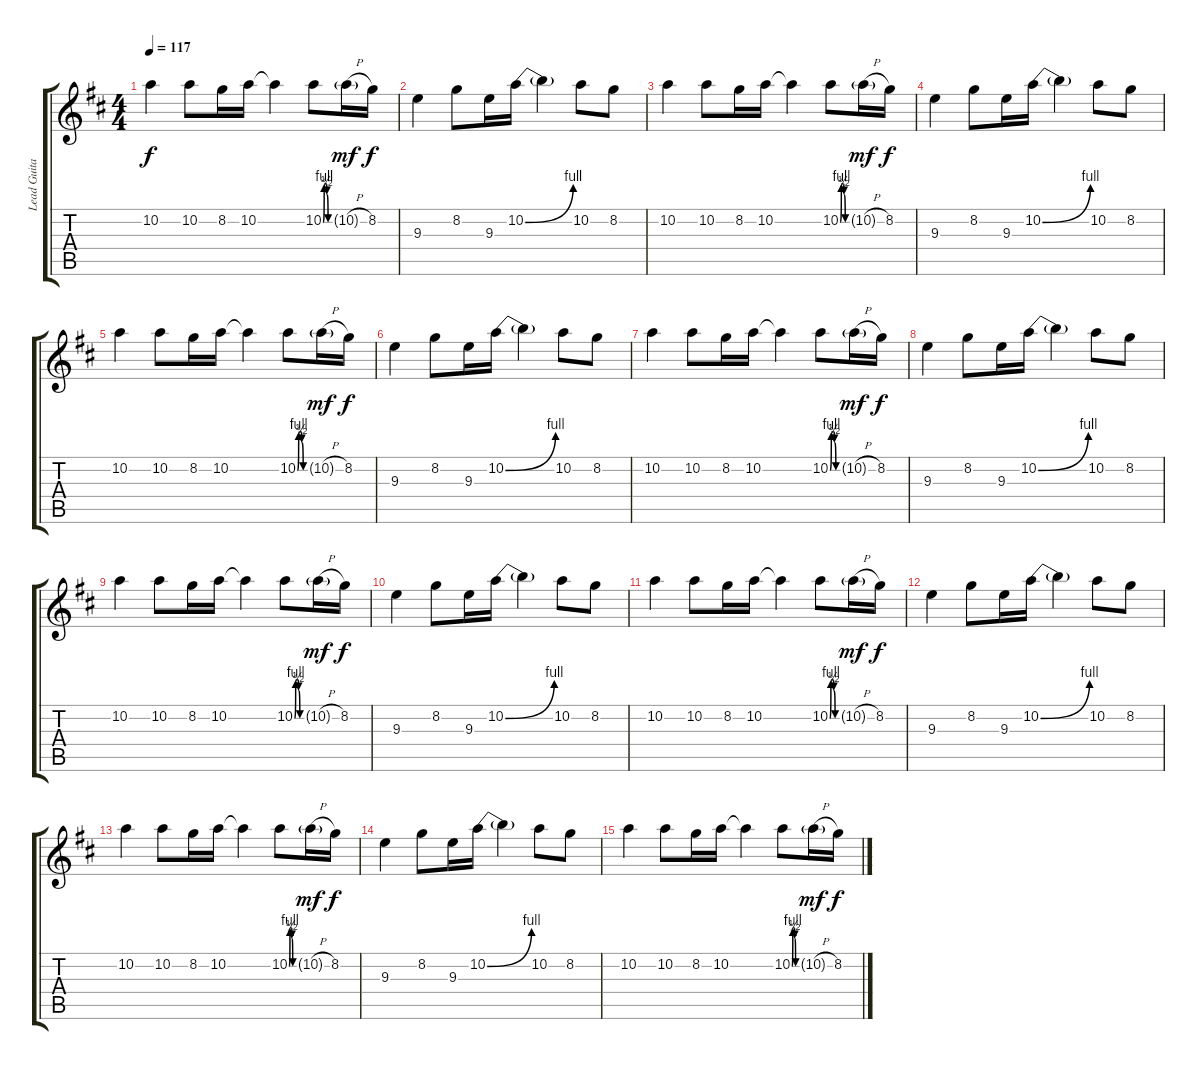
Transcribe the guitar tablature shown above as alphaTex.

\track ("Lead Guitar" "Lead Guita") {instrument overdrivenguitar}
\staff {score tabs}
\tuning (E4 B3 G3 D3 A2 E2) {hide}
\ts (4 4)
\tempo 117
\clef g2
\ks d
10.2.4{dy f} 10.2.8 8.2.16 10.2.16 10.2{t}.4 10.2{be (custom 0 0 9 4 15 4 30 4 33 2 36 2 45 0 60 0)}.8 10.2{h g}.16{dy mf} 8.2.16{dy f} |
9.3.4 8.2.8 9.3.16 10.2{be (bend 0 0 60 4)}.16 10.2{t}.4 10.2.8 8.2.8 |
10.2.4 10.2.8 8.2.16 10.2.16 10.2{t}.4 10.2{be (custom 0 0 9 4 15 4 30 4 33 2 36 2 45 0 60 0)}.8 10.2{h g}.16{dy mf} 8.2.16{dy f} |
9.3.4 8.2.8 9.3.16 10.2{be (bend 0 0 60 4)}.16 10.2{t}.4 10.2.8 8.2.8 |
10.2.4 10.2.8 8.2.16 10.2.16 10.2{t}.4 10.2{be (custom 0 0 9 4 15 4 30 4 33 2 36 2 45 0 60 0)}.8 10.2{h g}.16{dy mf} 8.2.16{dy f} |
9.3.4 8.2.8 9.3.16 10.2{be (bend 0 0 60 4)}.16 10.2{t}.4 10.2.8 8.2.8 |
10.2.4 10.2.8 8.2.16 10.2.16 10.2{t}.4 10.2{be (custom 0 0 9 4 15 4 30 4 33 2 36 2 45 0 60 0)}.8 10.2{h g}.16{dy mf} 8.2.16{dy f} |
9.3.4 8.2.8 9.3.16 10.2{be (bend 0 0 60 4)}.16 10.2{t}.4 10.2.8 8.2.8 |
10.2.4 10.2.8 8.2.16 10.2.16 10.2{t}.4 10.2{be (custom 0 0 9 4 15 4 30 4 33 2 36 2 45 0 60 0)}.8 10.2{h g}.16{dy mf} 8.2.16{dy f} |
9.3.4 8.2.8 9.3.16 10.2{be (bend 0 0 60 4)}.16 10.2{t}.4 10.2.8 8.2.8 |
10.2.4 10.2.8 8.2.16 10.2.16 10.2{t}.4 10.2{be (custom 0 0 9 4 15 4 30 4 33 2 36 2 45 0 60 0)}.8 10.2{h g}.16{dy mf} 8.2.16{dy f} |
9.3.4 8.2.8 9.3.16 10.2{be (bend 0 0 60 4)}.16 10.2{t}.4 10.2.8 8.2.8 |
10.2.4 10.2.8 8.2.16 10.2.16 10.2{t}.4 10.2{be (custom 0 0 9 4 15 4 30 4 33 2 36 2 45 0 60 0)}.8 10.2{h g}.16{dy mf} 8.2.16{dy f} |
9.3.4 8.2.8 9.3.16 10.2{be (bend 0 0 60 4)}.16 10.2{t}.4 10.2.8 8.2.8 |
10.2.4 10.2.8 8.2.16 10.2.16 10.2{t}.4 10.2{be (custom 0 0 9 4 15 4 30 4 33 2 36 2 45 0 60 0)}.8 10.2{h g}.16{dy mf} 8.2.16{dy f}
